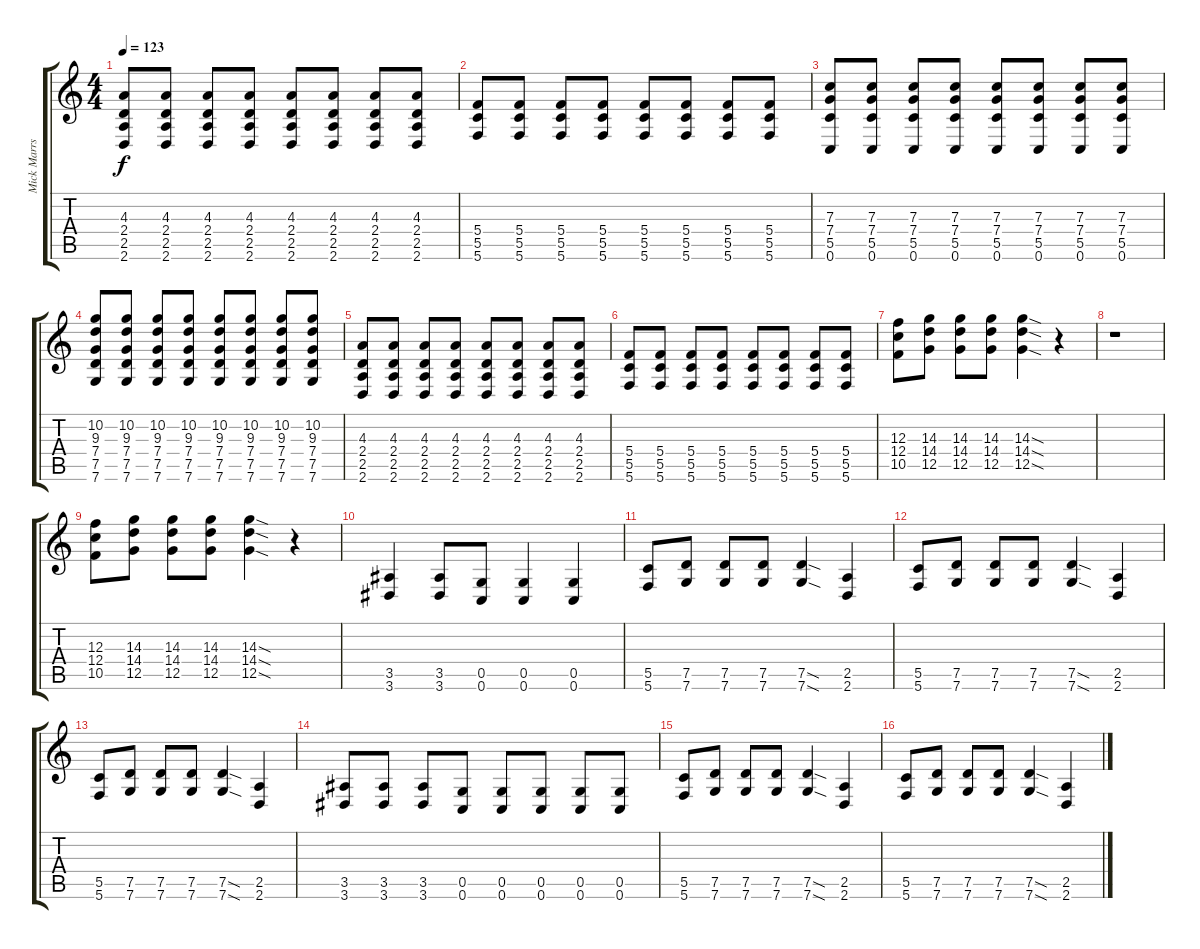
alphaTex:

\track ("Mick Marrs" "Mick Marrs") {instrument overdrivenguitar}
\staff {score tabs}
\tuning (D4 A3 F3 C3 G2 C2) {hide}
\ts (4 4)
\tempo 123
\clef g2
\ks c
(4.3 2.4 2.5 2.6).8{dy f} (4.3 2.4 2.5 2.6).8 (4.3 2.4 2.5 2.6).8 (4.3 2.4 2.5 2.6).8 (4.3 2.4 2.5 2.6).8 (4.3 2.4 2.5 2.6).8 (4.3 2.4 2.5 2.6).8 (4.3 2.4 2.5 2.6).8 |
(5.4 5.5 5.6).8 (5.4 5.5 5.6).8 (5.4 5.5 5.6).8 (5.4 5.5 5.6).8 (5.4 5.5 5.6).8 (5.4 5.5 5.6).8 (5.4 5.5 5.6).8 (5.4 5.5 5.6).8 |
(7.3 7.4 5.5 0.6).8 (7.3 7.4 5.5 0.6).8 (7.3 7.4 5.5 0.6).8 (7.3 7.4 5.5 0.6).8 (7.3 7.4 5.5 0.6).8 (7.3 7.4 5.5 0.6).8 (7.3 7.4 5.5 0.6).8 (7.3 7.4 5.5 0.6).8 |
(10.2 9.3 7.4 7.5 7.6).8 (10.2 9.3 7.4 7.5 7.6).8 (10.2 9.3 7.4 7.5 7.6).8 (10.2 9.3 7.4 7.5 7.6).8 (10.2 9.3 7.4 7.5 7.6).8 (10.2 9.3 7.4 7.5 7.6).8 (10.2 9.3 7.4 7.5 7.6).8 (10.2 9.3 7.4 7.5 7.6).8 |
(4.3 2.4 2.5 2.6).8 (4.3 2.4 2.5 2.6).8 (4.3 2.4 2.5 2.6).8 (4.3 2.4 2.5 2.6).8 (4.3 2.4 2.5 2.6).8 (4.3 2.4 2.5 2.6).8 (4.3 2.4 2.5 2.6).8 (4.3 2.4 2.5 2.6).8 |
(5.4 5.5 5.6).8 (5.4 5.5 5.6).8 (5.4 5.5 5.6).8 (5.4 5.5 5.6).8 (5.4 5.5 5.6).8 (5.4 5.5 5.6).8 (5.4 5.5 5.6).8 (5.4 5.5 5.6).8 |
(12.3 12.4 10.5).8 (14.3 14.4 12.5).8 (14.3 14.4 12.5).8 (14.3 14.4 12.5).8 (14.3{sod} 14.4{sod} 12.5{sod}).4 r.4 |
r.1 |
(12.3 12.4 10.5).8 (14.3 14.4 12.5).8 (14.3 14.4 12.5).8 (14.3 14.4 12.5).8 (14.3{sod} 14.4{sod} 12.5{sod}).4 r.4 |
(3.5 3.6).4 (3.5 3.6).8 (0.5 0.6).8 (0.5 0.6).4 (0.5 0.6).4 |
(5.5 5.6).8 (7.5 7.6).8 (7.5 7.6).8 (7.5 7.6).8 (7.5{sod} 7.6{sod}).4 (2.5 2.6).4 |
(5.5 5.6).8 (7.5 7.6).8 (7.5 7.6).8 (7.5 7.6).8 (7.5{sod} 7.6{sod}).4 (2.5 2.6).4 |
(5.5 5.6).8 (7.5 7.6).8 (7.5 7.6).8 (7.5 7.6).8 (7.5{sod} 7.6{sod}).4 (2.5 2.6).4 |
(3.5 3.6).8 (3.5 3.6).8 (3.5 3.6).8 (0.5 0.6).8 (0.5 0.6).8 (0.5 0.6).8 (0.5 0.6).8 (0.5 0.6).8 |
(5.5 5.6).8 (7.5 7.6).8 (7.5 7.6).8 (7.5 7.6).8 (7.5{sod} 7.6{sod}).4 (2.5 2.6).4 |
(5.5 5.6).8 (7.5 7.6).8 (7.5 7.6).8 (7.5 7.6).8 (7.5{sod} 7.6{sod}).4 (2.5 2.6).4
